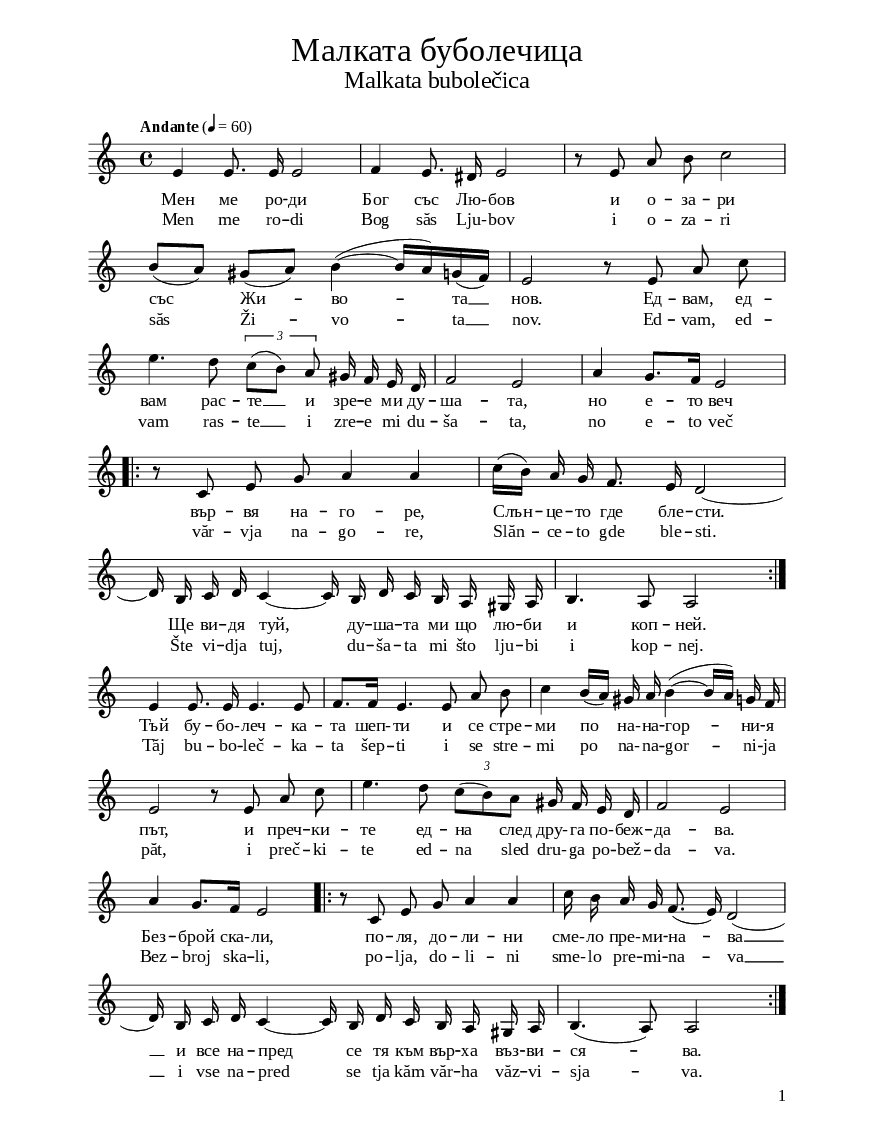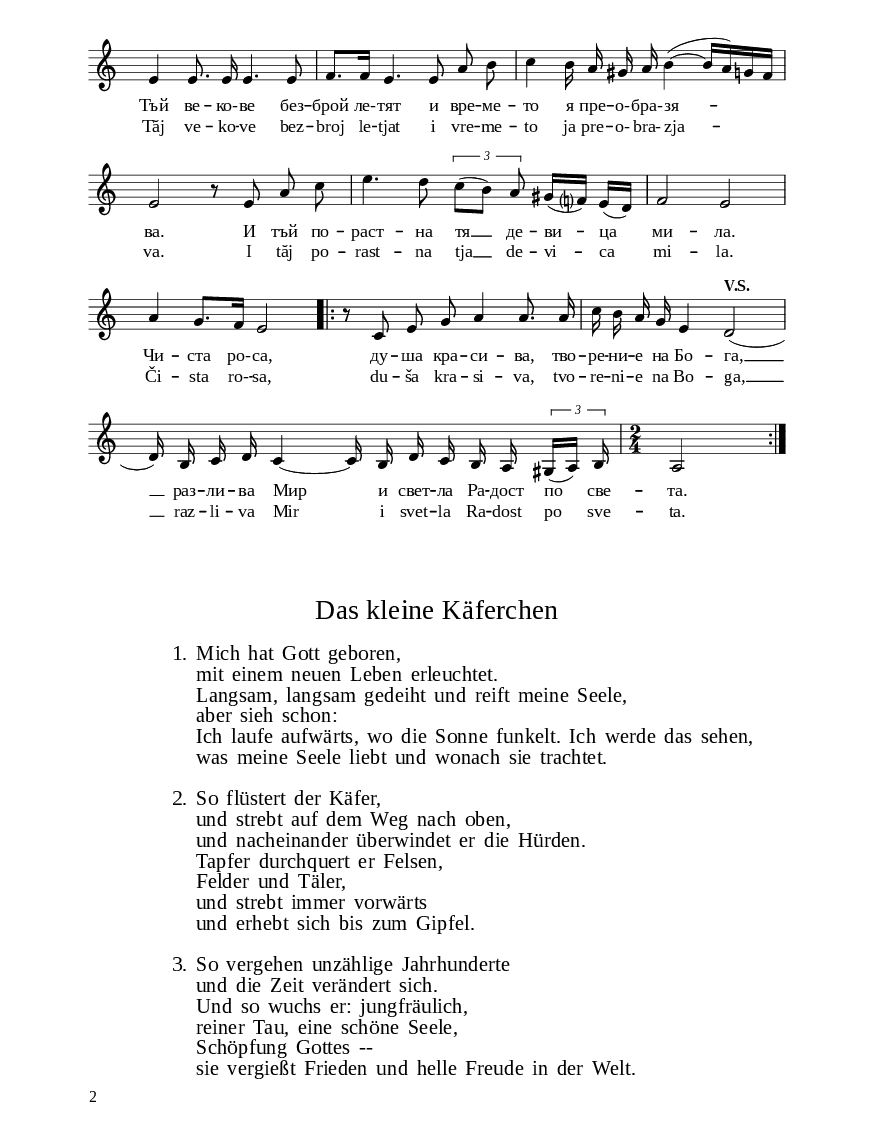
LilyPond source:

% Виж за разположението на текста.
\version "2.24.1"

% include paper part and global functions
\include "include/globals.ily"

\bookpart {
  \label #'ref173
  \tocItem \markup "Малката буболечица – Malkata bubolečica"
  \include "include/bookpart-paper.ily"
  \score {
    \include "include/score-layout.ily"

    \new Voice \absolute {
      \clef treble
      \key a \minor
      \time 4/4
      \tempoFunc "Andante" 4 "60"
      \autoBeamOff
      e'4  e'8.  e'16  e'2 | % 2
      f'4  e'8.  dis'16  e'2 | % 3
      r8  e'8  a'8  b'8  c''2 \break | % 4
      b'8 ( [  a'8  ])   gis'8 ( [  a'8 ])
      \autoBeamOn b'4  ( ~  b'16   a'16  )   g'16 (
      f'16  )  | % 5
      e'2 r8 \autoBeamOff e'8  a'8  c''8 \break | % 6
      e''4.  d''8 \tweak direction #up \times 2/3 {
        \once \override Slur.positions = #'(1 . 1) c''8  (  [ b'8 ])  a'8 
      }
      gis'16  f'16  e'16  d'16 | % 7
      f'2  e'2 | % 8
      \autoBeamOn a'4  g'8.  f'16  e'2 \break
      \repeat
      volta 2 {
        | % 9
        \autoBeamOff  r8  c'8  e'8  g'8  a'4  a'4 |
        c''16 ( [  b'16 ] )  a'16  g'16
        f'8.  e'16  d'2 ~ | % 11
        d'16  b16  c'16  d'16  c'4 ~
        c'16  b16  d'16  c'16  b16
        a16  gis16  a16 | % 12
        b4.  a8  a2 \break
      }

      e'4 e'8. e'16 e'4. e'8 |\autoBeamOn f'8. f'16  e'4. \autoBeamOff e'8 a'8 b'8 |  c''4 b'16[ ( a'16 ) ] gis'16 a'16 b'4  ( ~ b'16 [a'16] ) g'16 f'16 | \break

      e'2 r8 e'8 a'8 c''8 | e''4. d''8  \tweak direction #up \times 2/3 {
        \once \override Slur.positions = #'(1 . 1) \autoBeamOn c''8  (   b'8 )  a'8
      } \autoBeamOff gis'16 f'16 e'16 d'16 | f'2 e'2 | \break


      \autoBeamOn  a'4 g'8.  f'16  e'2 |  \bar ".|:"  \autoBeamOff r8 c'8 e' g' a'4 a'4 |  c''16 b' a' g' f'8. ( e'16 ) d'2 (| \break

      d'16)  b16  c'16  d'16  c'4 ~
      c'16  b16  d'16  c'16  b16
      a16  gis16  a16 | % 12
      b4. ( a8 ) a2 \break \bar ":|."


      e'4 e'8. e'16 e'4. e'8 | \autoBeamOn f'8. f'16 e'4. \autoBeamOff e'8 a'8 b'8 |  c''4 b'16  a'16 gis'16 a'16 \autoBeamOn b'4  ( ~ b'16 a'16 ) g'16 f'16 | \break

      e'2 r8 \autoBeamOff e'8 a'8 c''8 | e''4. d''8  \tweak direction #up \times 2/3 {
        \once \override Slur.positions = #'(1 . 1) c''8  ( [  b'8 ) ] a'8
      } gis'16 [( f'?16 )] e'16 [(d'16) ] | f'2 e'2 | \break


      \autoBeamOn  a'4 g'8.  f'16  e'2 |  \bar ".|:"  \autoBeamOff r8 c'8 e' g' a'4 a'8. a'16 |  c''16 b' a' g' e'4 \tempo "V.S." d'2 (| \break

      d'16)  b16  c'16  d'16  c'4 ~
      c'16  b16  d'16  c'16  b16 a16 \times 2/3 { gis16 [ ( a16 ) ] b16 }| \time 2/4 a2 \break \bar ":|."
    }

    \addlyrics {
      Мен ме ро -- ди Бог със "Лю-" --
      бов и о -- за -- ри със Жи
      -- во -- та __ нов. Ед --
      вам, ед -- вам рас -- те __  и зре
      -- е ми ду -- ша -- та, но е -- то
      веч вър -- вя на -- го -- ре, Слън
      -- це -- то где бле -- сти.
      Ще ви -- дя туй, ду -- ша -- та
      ми що лю -- би и коп -- ней.

      Тъй бу -- "бо-" -- леч -- ка -- та "шеп-" -- ти
      и се стре -- ми по "на-" -- на -- гор -- ни -- я път,
      и преч -- ки -- те ед -- на след "дру-" -- га
      "по-" -- беж -- да -- ва.
      Без -- брой "ска-" -- ли, по -- ля, до -- ли -- ни
      "сме-" -- ло "пре-" -- ми -- на -- ва __
      и все на -- пред се тя към вър -- ха
      въз -- ви -- ся -- ва.

      Тъй ве -- "ко-" -- ве без -- брой "ле-" -- тят
      и вре -- ме -- то я пре -- "о-" -- "бра-" -- зя -- """"ва.
      И тъй по -- раст  -- на тя __ де -- ви -- ца ми -- ла.
      Чи -- ста "ро-" -- са, ду -- ша кра -- си -- ва,
      тво -- ре -- ни -- е на Бо -- га, __
      раз -- ли -- ва Мир и свет -- ла Ра -- дост
      по све -- та.

    }
    \addlyrics {
      Men me ro -- di Bog săs "Lju-" --
      bov i o -- za -- ri săs Ži
      -- vo -- ta __ nov. Ed --
      vam, ed -- vam ras -- te __  i zre
      -- e mi du -- ša -- ta, no e -- to
      več văr -- vja na -- go -- re, Slăn
      -- ce -- to gde ble -- sti.
      Šte vi -- dja tuj, du -- ša -- ta
      mi što lju -- bi i kop -- nej.

      Tăj bu -- bo -- leč -- ka -- ta šep -- ti
      i se stre -- mi po "na-" -- na -- gor -- ni -- ja păt,
      i preč -- ki -- te ed -- na sled "dru-" -- ga
      po -- bež -- da -- va.
      Bez -- broj ska -- li, po -- lja, do -- li -- ni
      "sme-" -- lo pre -- mi -- na -- va __
      i vse na -- pred se tja kăm văr -- ha
      văz -- vi -- sja -- va.

      Tăj ve -- ko -- ve bez -- broj le -- tjat
      i vre -- me -- to ja pre -- "o-" -- "bra-" -- zja -- """"va.
      I tăj po -- rast  -- na tja __ de -- vi -- ca mi -- la.
      Či -- sta "ro-" -- sa, du -- ša kra -- si -- va,
      tvo -- re -- ni -- e na Bo -- ga, __
      raz -- li -- va Mir i svet -- la Ra -- dost
      po sve -- ta.

    }

    \header {
      title = \titleFunc "Малката буболечица" "Malkata bubolečica"
    }

    \midi{}

  } % score



  \markup \empty-two

  % include foreign translation(s) of the song
  
\version "2.22.1"

\markup \fill-line { \fontsize #deTitleFontSize "Das kleine Käferchen" }
\markup \null
\markup \null
\markup \fontsize #deCoupletFontSize {
  \hspace #8
  \override #`(baseline-skip . ,deCoupletBaselineSkip)
      \column {
  \line {1. Mich hat Gott geboren,}

  \line { "   " mit einem neuen Leben erleuchtet.}

  \line { "   " Langsam, langsam gedeiht und reift meine Seele,}

  \line { "   " aber sieh schon:}

  \line { "   " Ich laufe aufwärts, wo die Sonne funkelt. Ich werde das sehen,}

  \line { "   " was meine Seele liebt und wonach sie trachtet.}
  \line { "  " }

  \line { 2. So flüstert der Käfer,}

  \line { "   " und strebt auf dem Weg nach oben,}

  \line { "   " und nacheinander überwindet er die Hürden. }

  \line { "   " Tapfer durchquert er Felsen, }

  \line { "   " Felder und Täler,}

  \line { "   " und strebt immer vorwärts}

  \line { "   " und erhebt sich bis zum Gipfel.}
  \line { "  " }
  \line { 3. So vergehen unzählige Jahrhunderte}

  \line { "   " und die Zeit verändert sich.}

  \line { "   " Und so wuchs er: jungfräulich,}

  \line { "   " reiner Tau, eine schöne Seele,}

  \line { "   " Schöpfung Gottes --}

  \line { "   " sie vergießt Frieden und helle Freude in der Welt.}
}
}


} % bookpart

% Più mosso
%
